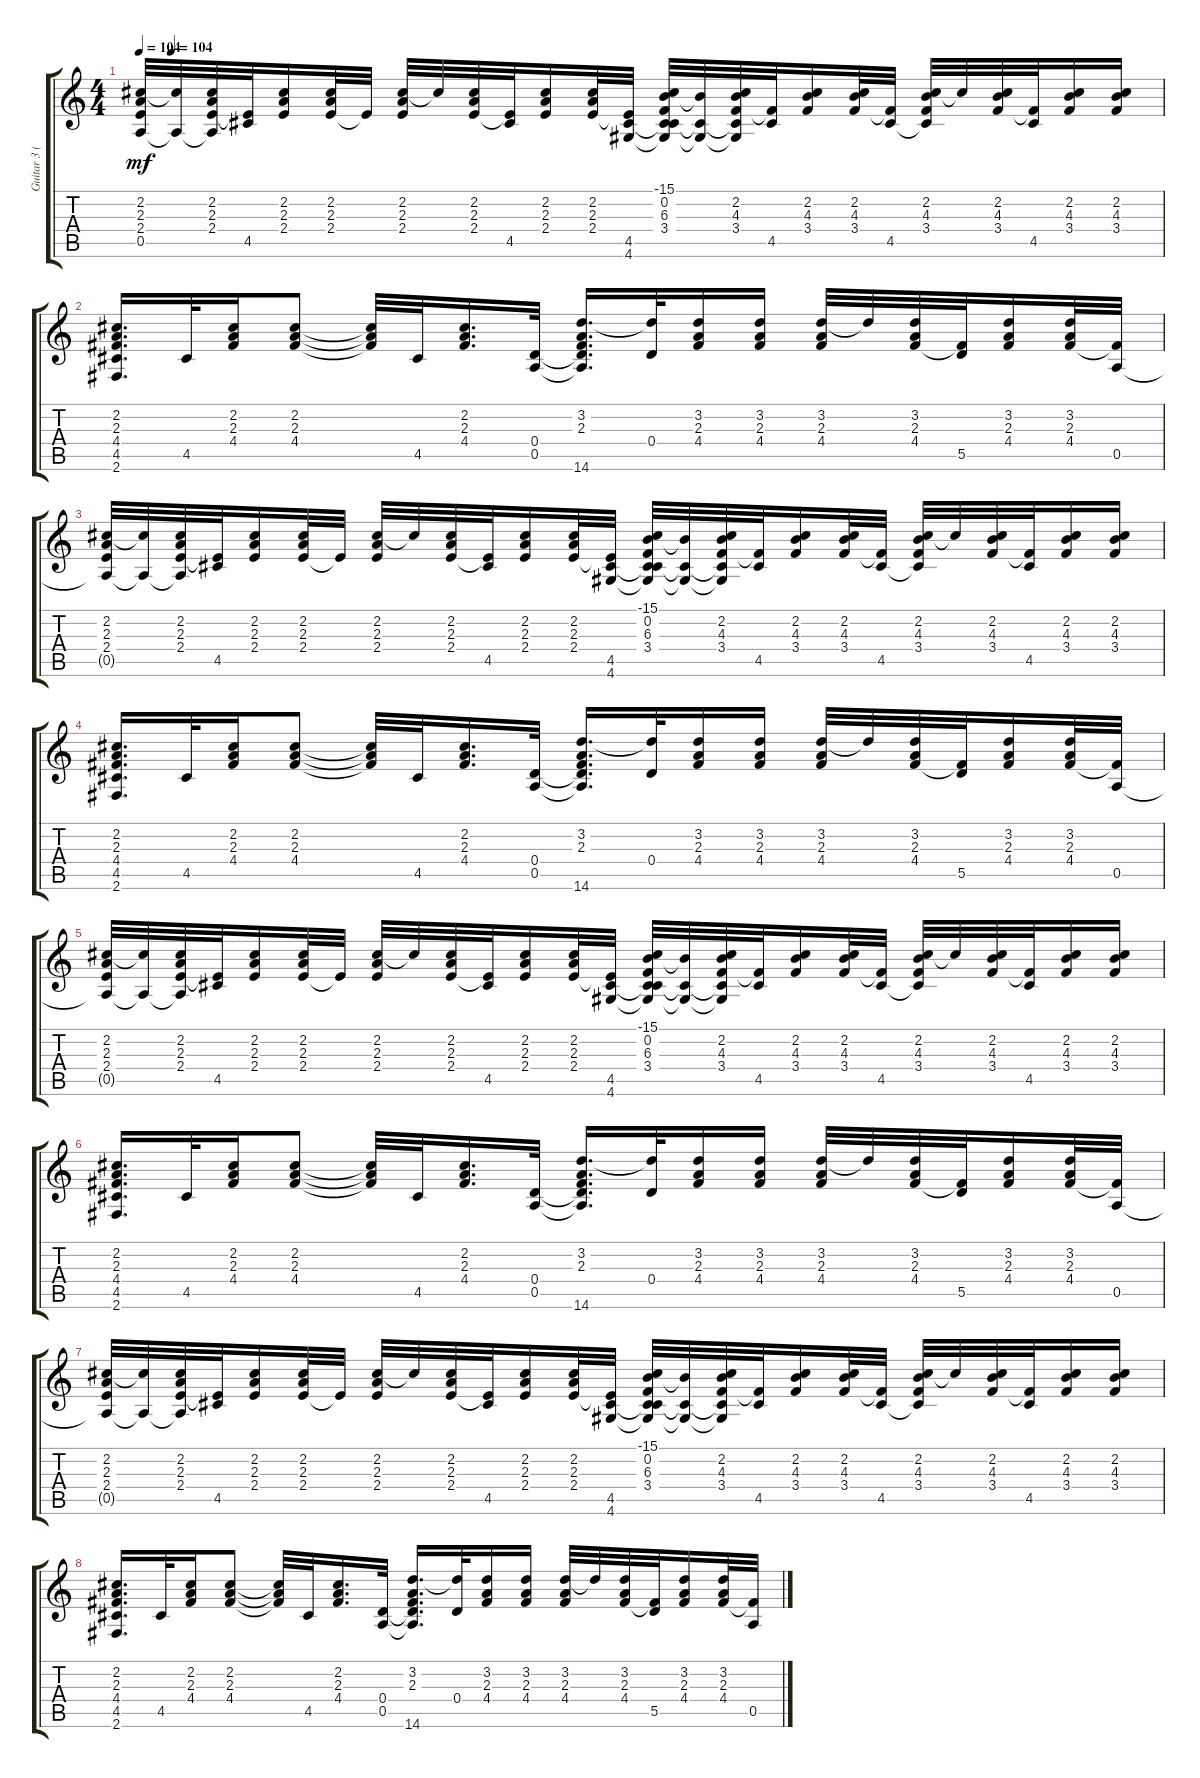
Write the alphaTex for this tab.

\track ("Guitar 3 (Staff 1)" "Guitar 3 (") {instrument electricguitarmuted}
\staff {score tabs}
\tuning (E4 B3 G3 D3 A2 E2) {hide}
\ts (4 4)
\tempo 104
\tempo (104 0.03125)
\clef g2
\ks c
(2.2 2.3 2.4 0.5{t}).32{dy mf} (2.2{t} 0.5{t}).32 (2.2 2.3 2.4 0.5{t}).32 (2.4{t} 4.5).32 (2.2 2.3 2.4).16 (2.2 2.3 2.4).32 2.4{t}.32 (2.2 2.3 2.4).32 2.2{t}.32 (2.2 2.3 2.4).32 (2.4{t} 4.5).32 (2.2 2.3 2.4).16 (2.2 2.3 2.4).32 (2.4{t} 4.5 4.6).32 (-15.1 0.2 6.3 3.4 4.5{t} 4.6{t}).32 (0.2{t} 4.5{t} 4.6{t}).32 (2.2 4.3 3.4 4.5{t} 4.6{t}).32 (3.4{t} 4.5).32 (2.2 4.3 3.4).16 (2.2 4.3 3.4).32 (3.4{t} 4.5).32 (2.2 4.3 3.4 4.5{t}).32 2.2{t}.32 (2.2 4.3 3.4).32 (3.4{t} 4.5).32 (2.2 4.3 3.4).16 (2.2 4.3 3.4).16 |
(2.2 2.3 4.4 4.5 2.6).16{d} 4.5.32 (2.2 2.3 4.4).16 (2.2 2.3 4.4).8 (2.2{t} 2.3{t} 4.4{t}).32 4.5.32 (2.2 2.3 4.4).16{d} (0.4 0.5).32 (3.2 2.3 0.4{t} 0.5{t} 14.6).16{d} (3.2{t} 0.4).32 (3.2 2.3 4.4).16 (3.2 2.3 4.4).16 (3.2 2.3 4.4).32 3.2{t}.32 (3.2 2.3 4.4).32 (4.4{t} 5.5).32 (3.2 2.3 4.4).16 (3.2 2.3 4.4).32 (4.4{t} 0.5).32 |
(2.2 2.3 2.4 0.5{t}).32 (2.2{t} 0.5{t}).32 (2.2 2.3 2.4 0.5{t}).32 (2.4{t} 4.5).32 (2.2 2.3 2.4).16 (2.2 2.3 2.4).32 2.4{t}.32 (2.2 2.3 2.4).32 2.2{t}.32 (2.2 2.3 2.4).32 (2.4{t} 4.5).32 (2.2 2.3 2.4).16 (2.2 2.3 2.4).32 (2.4{t} 4.5 4.6).32 (-15.1 0.2 6.3 3.4 4.5{t} 4.6{t}).32 (0.2{t} 4.5{t} 4.6{t}).32 (2.2 4.3 3.4 4.5{t} 4.6{t}).32 (3.4{t} 4.5).32 (2.2 4.3 3.4).16 (2.2 4.3 3.4).32 (3.4{t} 4.5).32 (2.2 4.3 3.4 4.5{t}).32 2.2{t}.32 (2.2 4.3 3.4).32 (3.4{t} 4.5).32 (2.2 4.3 3.4).16 (2.2 4.3 3.4).16 |
(2.2 2.3 4.4 4.5 2.6).16{d} 4.5.32 (2.2 2.3 4.4).16 (2.2 2.3 4.4).8 (2.2{t} 2.3{t} 4.4{t}).32 4.5.32 (2.2 2.3 4.4).16{d} (0.4 0.5).32 (3.2 2.3 0.4{t} 0.5{t} 14.6).16{d} (3.2{t} 0.4).32 (3.2 2.3 4.4).16 (3.2 2.3 4.4).16 (3.2 2.3 4.4).32 3.2{t}.32 (3.2 2.3 4.4).32 (4.4{t} 5.5).32 (3.2 2.3 4.4).16 (3.2 2.3 4.4).32 (4.4{t} 0.5).32 |
(2.2 2.3 2.4 0.5{t}).32 (2.2{t} 0.5{t}).32 (2.2 2.3 2.4 0.5{t}).32 (2.4{t} 4.5).32 (2.2 2.3 2.4).16 (2.2 2.3 2.4).32 2.4{t}.32 (2.2 2.3 2.4).32 2.2{t}.32 (2.2 2.3 2.4).32 (2.4{t} 4.5).32 (2.2 2.3 2.4).16 (2.2 2.3 2.4).32 (2.4{t} 4.5 4.6).32 (-15.1 0.2 6.3 3.4 4.5{t} 4.6{t}).32 (0.2{t} 4.5{t} 4.6{t}).32 (2.2 4.3 3.4 4.5{t} 4.6{t}).32 (3.4{t} 4.5).32 (2.2 4.3 3.4).16 (2.2 4.3 3.4).32 (3.4{t} 4.5).32 (2.2 4.3 3.4 4.5{t}).32 2.2{t}.32 (2.2 4.3 3.4).32 (3.4{t} 4.5).32 (2.2 4.3 3.4).16 (2.2 4.3 3.4).16 |
(2.2 2.3 4.4 4.5 2.6).16{d} 4.5.32 (2.2 2.3 4.4).16 (2.2 2.3 4.4).8 (2.2{t} 2.3{t} 4.4{t}).32 4.5.32 (2.2 2.3 4.4).16{d} (0.4 0.5).32 (3.2 2.3 0.4{t} 0.5{t} 14.6).16{d} (3.2{t} 0.4).32 (3.2 2.3 4.4).16 (3.2 2.3 4.4).16 (3.2 2.3 4.4).32 3.2{t}.32 (3.2 2.3 4.4).32 (4.4{t} 5.5).32 (3.2 2.3 4.4).16 (3.2 2.3 4.4).32 (4.4{t} 0.5).32 |
(2.2 2.3 2.4 0.5{t}).32 (2.2{t} 0.5{t}).32 (2.2 2.3 2.4 0.5{t}).32 (2.4{t} 4.5).32 (2.2 2.3 2.4).16 (2.2 2.3 2.4).32 2.4{t}.32 (2.2 2.3 2.4).32 2.2{t}.32 (2.2 2.3 2.4).32 (2.4{t} 4.5).32 (2.2 2.3 2.4).16 (2.2 2.3 2.4).32 (2.4{t} 4.5 4.6).32 (-15.1 0.2 6.3 3.4 4.5{t} 4.6{t}).32 (0.2{t} 4.5{t} 4.6{t}).32 (2.2 4.3 3.4 4.5{t} 4.6{t}).32 (3.4{t} 4.5).32 (2.2 4.3 3.4).16 (2.2 4.3 3.4).32 (3.4{t} 4.5).32 (2.2 4.3 3.4 4.5{t}).32 2.2{t}.32 (2.2 4.3 3.4).32 (3.4{t} 4.5).32 (2.2 4.3 3.4).16 (2.2 4.3 3.4).16 |
(2.2 2.3 4.4 4.5 2.6).16{d} 4.5.32 (2.2 2.3 4.4).16 (2.2 2.3 4.4).8 (2.2{t} 2.3{t} 4.4{t}).32 4.5.32 (2.2 2.3 4.4).16{d} (0.4 0.5).32 (3.2 2.3 0.4{t} 0.5{t} 14.6).16{d} (3.2{t} 0.4).32 (3.2 2.3 4.4).16 (3.2 2.3 4.4).16 (3.2 2.3 4.4).32 3.2{t}.32 (3.2 2.3 4.4).32 (4.4{t} 5.5).32 (3.2 2.3 4.4).16 (3.2 2.3 4.4).32 (4.4{t} 0.5).32
